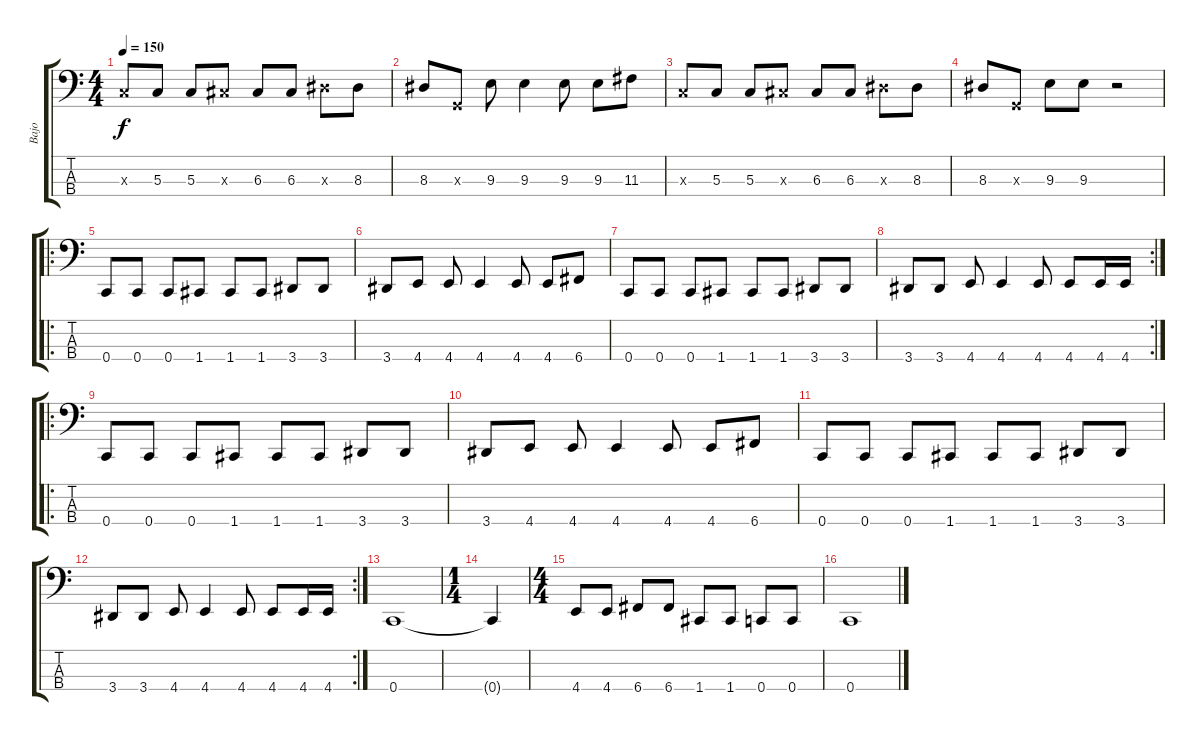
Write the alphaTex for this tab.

\track ("Bajo" "Bajo") {instrument slapbass1}
\staff {score tabs}
\tuning (F2 C2 G1 C1) {hide}
\ts (4 4)
\tempo 150
\clef f4
\ks c
5.3{x}.8{dy f} 5.3.8 5.3.8 6.3{x}.8 6.3.8 6.3.8 8.3{x}.8 8.3.8 |
8.3.8 0.3{x}.8 9.3.8 9.3.4 9.3.8 9.3.8 11.3.8 |
5.3{x}.8 5.3.8 5.3.8 6.3{x}.8 6.3.8 6.3.8 8.3{x}.8 8.3.8 |
8.3.8 0.3{x}.8 9.3.8 9.3.8 r.2 |
\ro
0.4.8{instrument electricbasspick} 0.4.8 0.4.8 1.4.8 1.4.8 1.4.8 3.4.8 3.4.8 |
3.4.8 4.4.8 4.4.8 4.4.4 4.4.8 4.4.8 6.4.8 |
0.4.8 0.4.8 0.4.8 1.4.8 1.4.8 1.4.8 3.4.8 3.4.8 |
\rc 2
3.4.8 3.4.8 4.4.8 4.4.4 4.4.8 4.4.8 4.4.16 4.4.16 |
\ro
0.4.8{instrument electricbasspick} 0.4.8 0.4.8 1.4.8 1.4.8 1.4.8 3.4.8 3.4.8 |
3.4.8 4.4.8 4.4.8 4.4.4 4.4.8 4.4.8 6.4.8 |
0.4.8 0.4.8 0.4.8 1.4.8 1.4.8 1.4.8 3.4.8 3.4.8 |
\rc 2
3.4.8 3.4.8 4.4.8 4.4.4 4.4.8 4.4.8 4.4.16 4.4.16 |
0.4.1 |
\ts (1 4)
0.4{t}.4 |
\ts (4 4)
4.4.8 4.4.8 6.4.8 6.4.8 1.4.8 1.4.8 0.4.8 0.4.8 |
0.4.1
